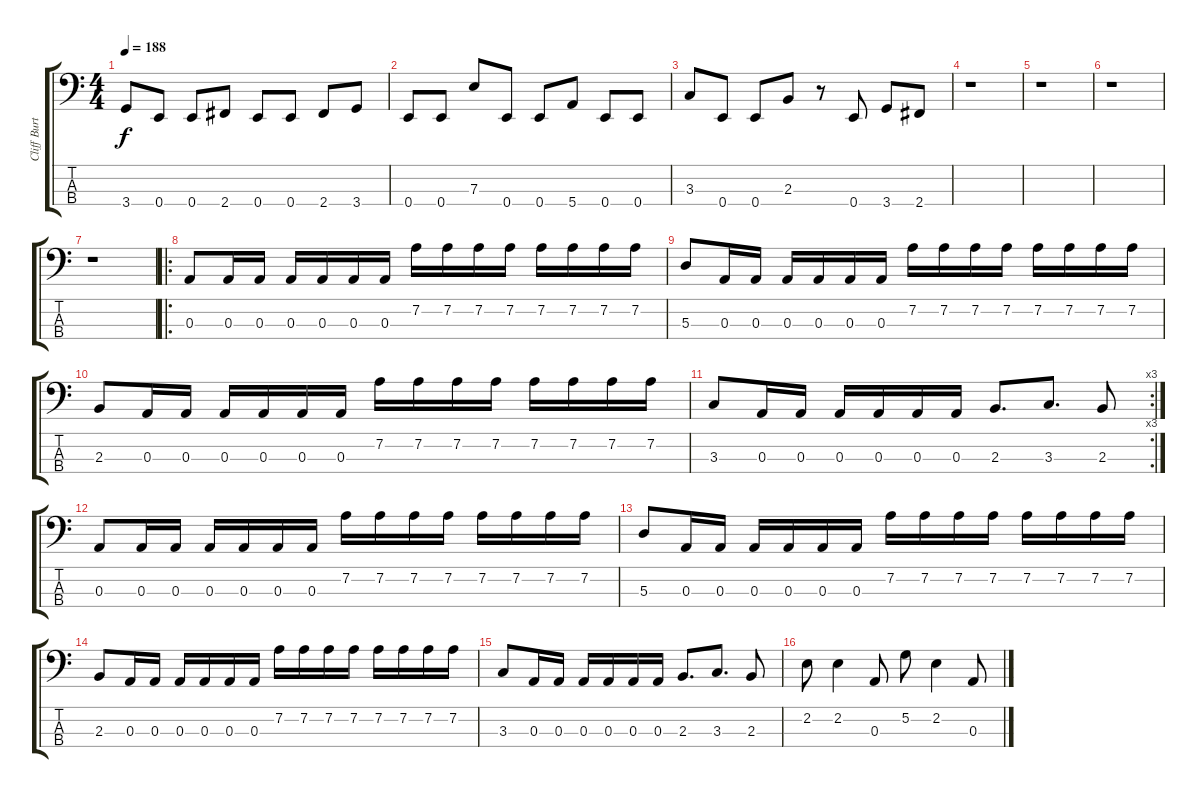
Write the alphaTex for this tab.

\track ("Cliff Burton" "Cliff Burt") {instrument electricbassfinger}
\staff {score tabs}
\tuning (G2 D2 A1 E1) {hide}
\ts (4 4)
\tempo 188
\clef f4
\ks c
3.4.8{dy f} 0.4.8 0.4.8 2.4.8 0.4.8 0.4.8 2.4.8 3.4.8 |
0.4.8 0.4.8 7.3.8 0.4.8 0.4.8 5.4.8 0.4.8 0.4.8 |
3.3.8 0.4.8 0.4.8 2.3.8 r.8 0.4.8 3.4.8 2.4.8 |
r.1 |
r.1 |
r.1 |
r.1 |
\ro
0.3.8 0.3.16 0.3.16 0.3.16 0.3.16 0.3.16 0.3.16 7.2.16 7.2.16 7.2.16 7.2.16 7.2.16 7.2.16 7.2.16 7.2.16 |
5.3.8 0.3.16 0.3.16 0.3.16 0.3.16 0.3.16 0.3.16 7.2.16 7.2.16 7.2.16 7.2.16 7.2.16 7.2.16 7.2.16 7.2.16 |
2.3.8 0.3.16 0.3.16 0.3.16 0.3.16 0.3.16 0.3.16 7.2.16 7.2.16 7.2.16 7.2.16 7.2.16 7.2.16 7.2.16 7.2.16 |
\rc 3
3.3.8 0.3.16 0.3.16 0.3.16 0.3.16 0.3.16 0.3.16 2.3.8{d} 3.3.8{d} 2.3.8 |
0.3.8 0.3.16 0.3.16 0.3.16 0.3.16 0.3.16 0.3.16 7.2.16 7.2.16 7.2.16 7.2.16 7.2.16 7.2.16 7.2.16 7.2.16 |
5.3.8 0.3.16 0.3.16 0.3.16 0.3.16 0.3.16 0.3.16 7.2.16 7.2.16 7.2.16 7.2.16 7.2.16 7.2.16 7.2.16 7.2.16 |
2.3.8 0.3.16 0.3.16 0.3.16 0.3.16 0.3.16 0.3.16 7.2.16 7.2.16 7.2.16 7.2.16 7.2.16 7.2.16 7.2.16 7.2.16 |
3.3.8 0.3.16 0.3.16 0.3.16 0.3.16 0.3.16 0.3.16 2.3.8{d} 3.3.8{d} 2.3.8 |
2.2.8 2.2.4 0.3.8 5.2.8 2.2.4 0.3.8
